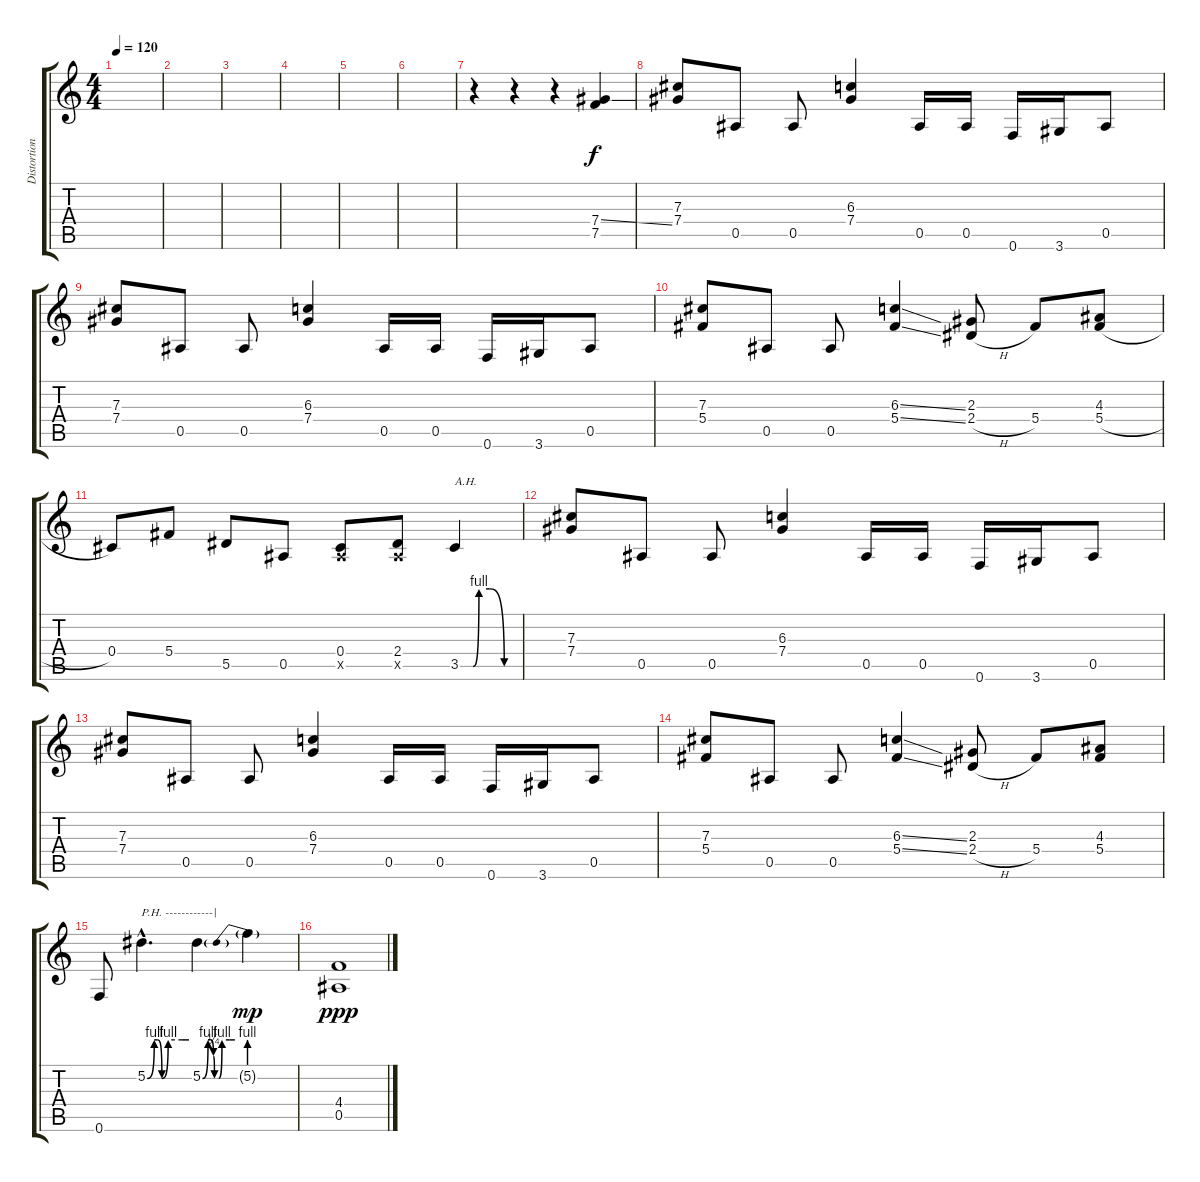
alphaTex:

\track ("Distortion Guitar" "Distortion") {instrument distortionguitar}
\staff {score tabs}
\tuning (Eb4 Bb3 Gb3 Db3 Bb2 F2) {hide}
\ts (4 4)
\tempo 120
\clef g2
\ks c
|
|
|
|
|
|
r.4 r.4 r.4 (7.4{ss} 7.5).4 |
(7.3 7.4).8 0.5.8 0.5.8 (6.3 7.4).4 0.5.16 0.5.16 0.6.16 3.6.16 0.5.8 |
(7.3 7.4).8 0.5.8 0.5.8 (6.3 7.4).4 0.5.16 0.5.16 0.6.16 3.6.16 0.5.8 |
(7.3 5.4).8 0.5.8 0.5.8 (6.3{ss} 5.4{ss}).4 (2.3 2.4{h}).8 5.4.8 (4.3 5.4{h}).8 |
0.4.8 5.4.8 5.5.8 0.5.8 (0.4 0.5{x}).8 (2.4 0.5{x}).8 3.5{be (custom 0 0 13 0 19 4 30 4 45 0 60 0)}.4{txt "A.H." instrument guitarharmonics} |
(7.3 7.4).8{instrument distortionguitar} 0.5.8 0.5.8 (6.3 7.4).4 0.5.16 0.5.16 0.6.16 3.6.16 0.5.8 |
(7.3 7.4).8 0.5.8 0.5.8 (6.3 7.4).4 0.5.16 0.5.16 0.6.16 3.6.16 0.5.8 |
(7.3 5.4).8 0.5.8 0.5.8 (6.3{ss} 5.4{ss}).4 (2.3 2.4{h}).8 5.4.8 (4.3 5.4).8 |
0.6.8 5.2{be (custom 0 0 10 4 15 4 21 0 30 4 50 4 60 4) hac}.4{d txt "P.H. ------------|" instrument guitarharmonics} 5.2{be (custom 0 0 10 4 15 4 20 1 22 0 30 0 36 4 50 4 60 4)}.4 5.2{be (prebend 0 4 60 4) g}.4{dy mp} |
(4.4 0.5).1{dy ppp instrument distortionguitar}
